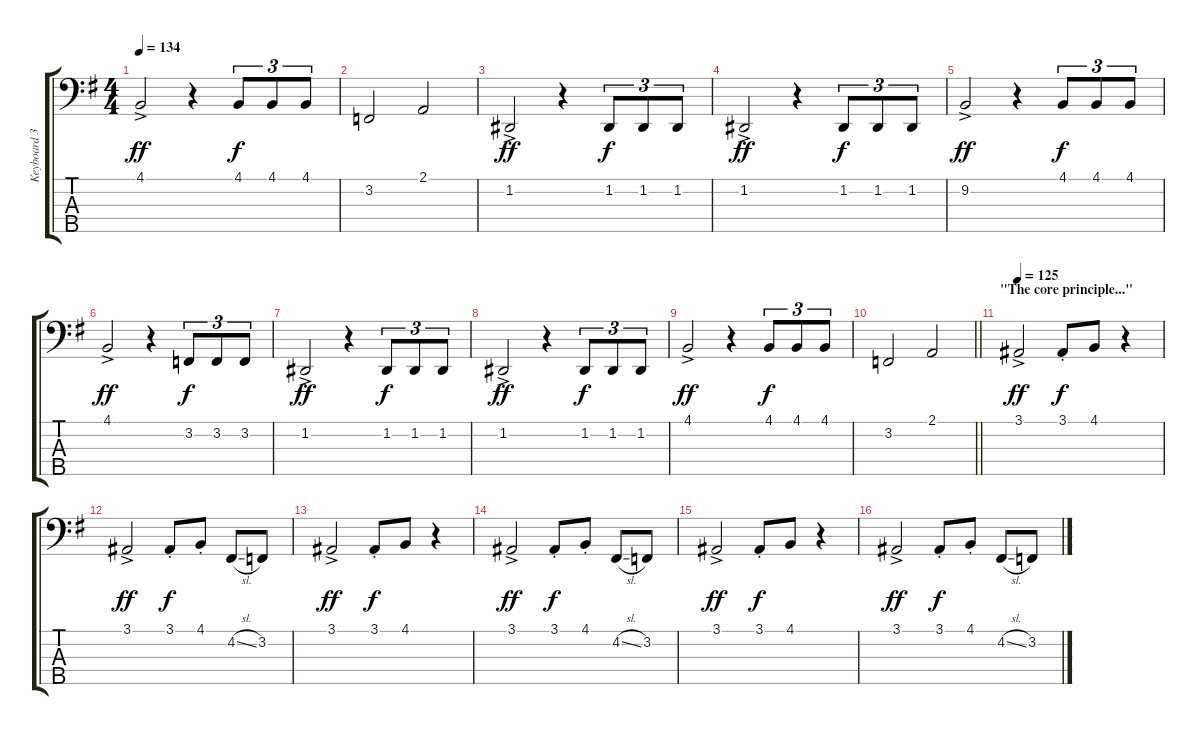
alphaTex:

\track ("Keyboard 3 - Brat/Shagrath" "Keyboard 3") {instrument stringensemble1}
\staff {score tabs}
\tuning (G2 D2 A1 E1 B0) {hide}
\ts (4 4)
\tempo 134
\clef f4
\ks g
4.1{ac}.2{dy ff} r.4 4.1.8{tu (3 2) dy f} 4.1.8{tu (3 2)} 4.1.8{tu (3 2)} |
3.2.2 2.1.2 |
1.2{ac}.2{dy ff} r.4 1.2.8{tu (3 2) dy f} 1.2.8{tu (3 2)} 1.2.8{tu (3 2)} |
1.2{ac}.2{dy ff} r.4 1.2.8{tu (3 2) dy f} 1.2.8{tu (3 2)} 1.2.8{tu (3 2)} |
9.2{ac}.2{dy ff} r.4 4.1.8{tu (3 2) dy f} 4.1.8{tu (3 2)} 4.1.8{tu (3 2)} |
4.1{ac}.2{dy ff} r.4 3.2.8{tu (3 2) dy f} 3.2.8{tu (3 2)} 3.2.8{tu (3 2)} |
1.2{ac}.2{dy ff} r.4 1.2.8{tu (3 2) dy f} 1.2.8{tu (3 2)} 1.2.8{tu (3 2)} |
1.2{ac}.2{dy ff} r.4 1.2.8{tu (3 2) dy f} 1.2.8{tu (3 2)} 1.2.8{tu (3 2)} |
4.1{ac}.2{dy ff} r.4 4.1.8{tu (3 2) dy f} 4.1.8{tu (3 2)} 4.1.8{tu (3 2)} |
\barLineRight lightlight
3.2.2 2.1.2 |
\section ("" "\"The core principle...\"")
\tempo 125
3.1{ac}.2{dy ff} 3.1{st}.8{dy f} 4.1.8 r.4 |
3.1{ac}.2{dy ff} 3.1{st}.8{dy f} 4.1{st}.8 4.2{sl}.8 3.2.8 |
3.1{ac}.2{dy ff} 3.1{st}.8{dy f} 4.1.8 r.4 |
3.1{ac}.2{dy ff} 3.1{st}.8{dy f} 4.1{st}.8 4.2{sl}.8 3.2.8 |
3.1{ac}.2{dy ff} 3.1{st}.8{dy f} 4.1.8 r.4 |
3.1{ac}.2{dy ff} 3.1{st}.8{dy f} 4.1{st}.8 4.2{sl}.8 3.2.8
